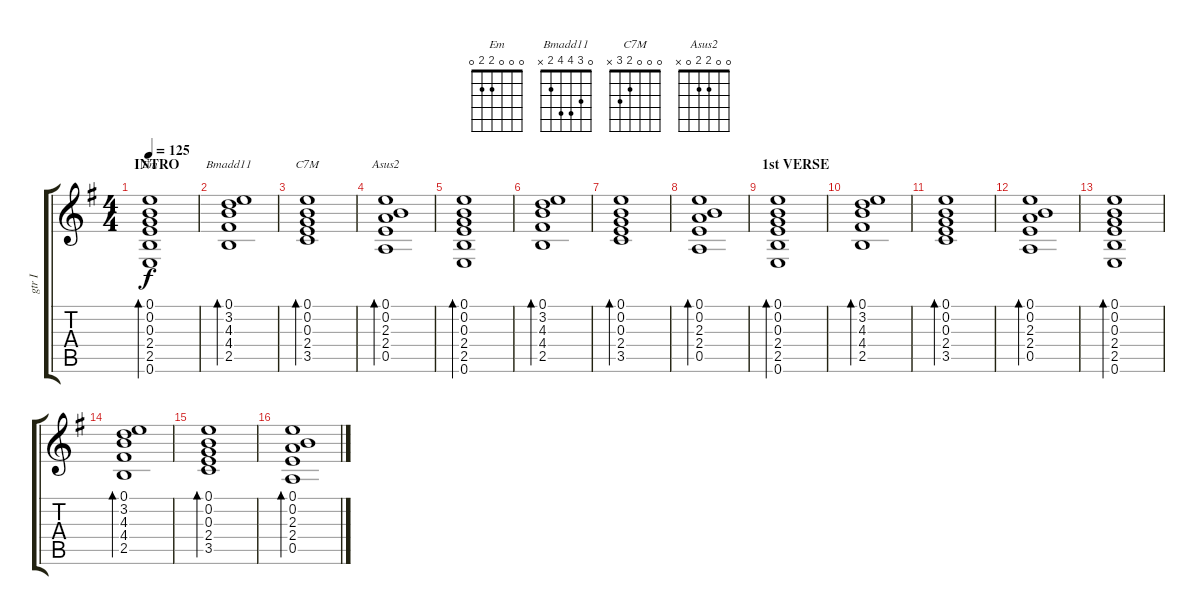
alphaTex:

\track ("gtr I" "gtr I") {instrument acousticguitarsteel}
\staff {score tabs}
\tuning (E4 B3 G3 D3 A2 E2) {hide}
\chord ("Em" 0 0 0 2 2 0)
\chord ("Bmadd11" 0 3 4 4 2 x)
\chord ("C7M" 0 0 0 2 3 x)
\chord ("Asus2" 0 0 2 2 0 x)
\ts (4 4)
\section ("" "INTRO")
\tempo 125
\clef g2
\ks eminor
(0.1 0.2 0.3 2.4 2.5 0.6).1{bd 240 ch "Em" dy f instrument acousticguitarsteel} |
(0.1 3.2 4.3 4.4 2.5).1{bd 240 ch "Bmadd11"} |
(0.1 0.2 0.3 2.4 3.5).1{bd 240 ch "C7M"} |
(0.1 0.2 2.3 2.4 0.5).1{bd 240 ch "Asus2"} |
(0.1 0.2 0.3 2.4 2.5 0.6).1{bd 240} |
(0.1 3.2 4.3 4.4 2.5).1{bd 240} |
(0.1 0.2 0.3 2.4 3.5).1{bd 240} |
(0.1 0.2 2.3 2.4 0.5).1{bd 240} |
\section ("" "1st VERSE")
(0.1 0.2 0.3 2.4 2.5 0.6).1{bd 240 volume 11} |
(0.1 3.2 4.3 4.4 2.5).1{bd 240} |
(0.1 0.2 0.3 2.4 3.5).1{bd 240} |
(0.1 0.2 2.3 2.4 0.5).1{bd 240} |
(0.1 0.2 0.3 2.4 2.5 0.6).1{bd 240} |
(0.1 3.2 4.3 4.4 2.5).1{bd 240} |
(0.1 0.2 0.3 2.4 3.5).1{bd 240} |
(0.1 0.2 2.3 2.4 0.5).1{bd 240}
